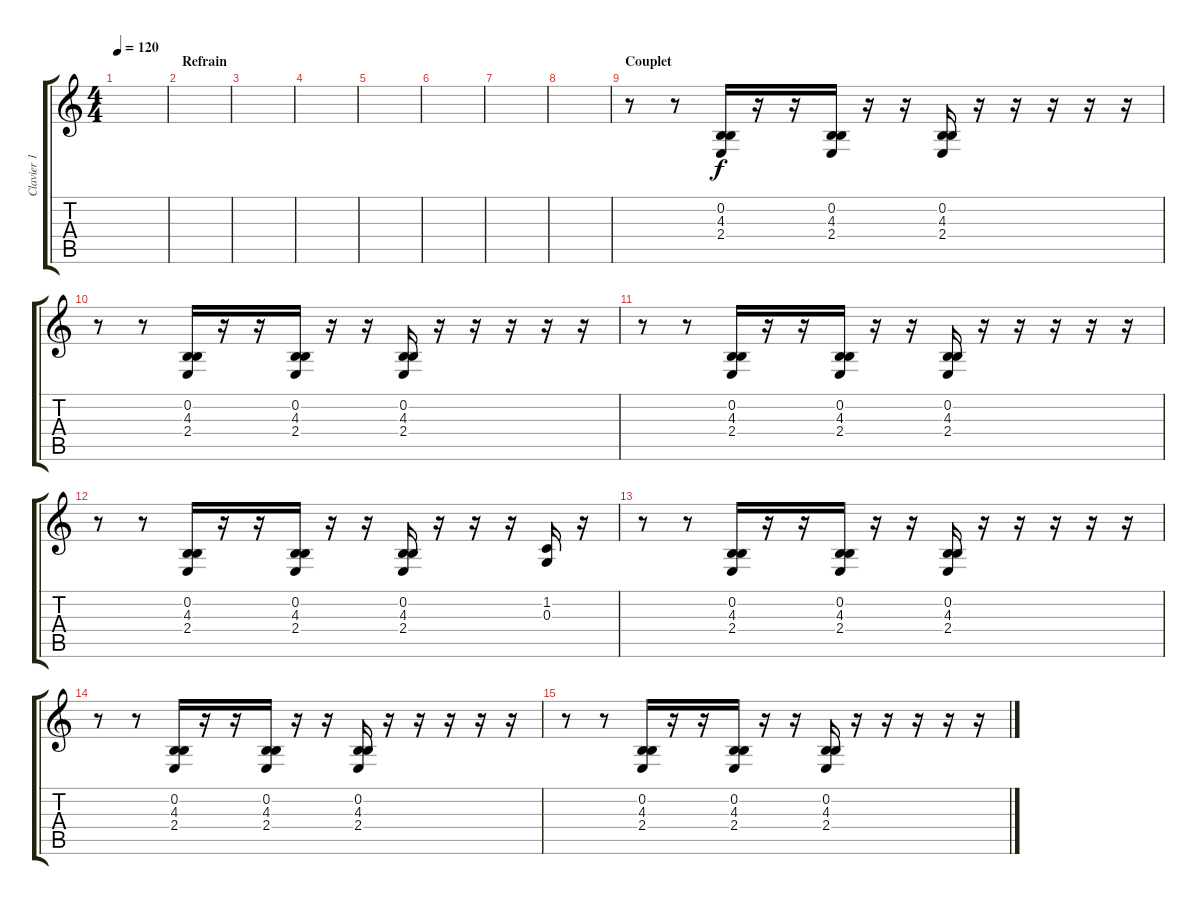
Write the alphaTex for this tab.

\track ("Clavier 1" "Clavier 1") {instrument voiceoohs}
\staff {score tabs}
\tuning (E4 B3 G3 D3 A2 E2) {hide}
\ts (4 4)
\tempo 120
\clef g2
\ks c
|
\section ("" "Refrain")
|
|
|
|
|
|
|
\section ("" "Couplet")
r.8 r.8 (0.2 4.3 2.4).16 r.16 r.16 (0.2 4.3 2.4).16 r.16 r.16 (0.2 4.3 2.4).16 r.16 r.16 r.16 r.16 r.16 |
r.8 r.8 (0.2 4.3 2.4).16 r.16 r.16 (0.2 4.3 2.4).16 r.16 r.16 (0.2 4.3 2.4).16 r.16 r.16 r.16 r.16 r.16 |
r.8 r.8 (0.2 4.3 2.4).16 r.16 r.16 (0.2 4.3 2.4).16 r.16 r.16 (0.2 4.3 2.4).16 r.16 r.16 r.16 r.16 r.16 |
r.8 r.8 (0.2 4.3 2.4).16 r.16 r.16 (0.2 4.3 2.4).16 r.16 r.16 (0.2 4.3 2.4).16 r.16 r.16 r.16 (1.2 0.3).16 r.16 |
r.8 r.8 (0.2 4.3 2.4).16 r.16 r.16 (0.2 4.3 2.4).16 r.16 r.16 (0.2 4.3 2.4).16 r.16 r.16 r.16 r.16 r.16 |
r.8 r.8 (0.2 4.3 2.4).16 r.16 r.16 (0.2 4.3 2.4).16 r.16 r.16 (0.2 4.3 2.4).16 r.16 r.16 r.16 r.16 r.16 |
r.8 r.8 (0.2 4.3 2.4).16 r.16 r.16 (0.2 4.3 2.4).16 r.16 r.16 (0.2 4.3 2.4).16 r.16 r.16 r.16 r.16 r.16
